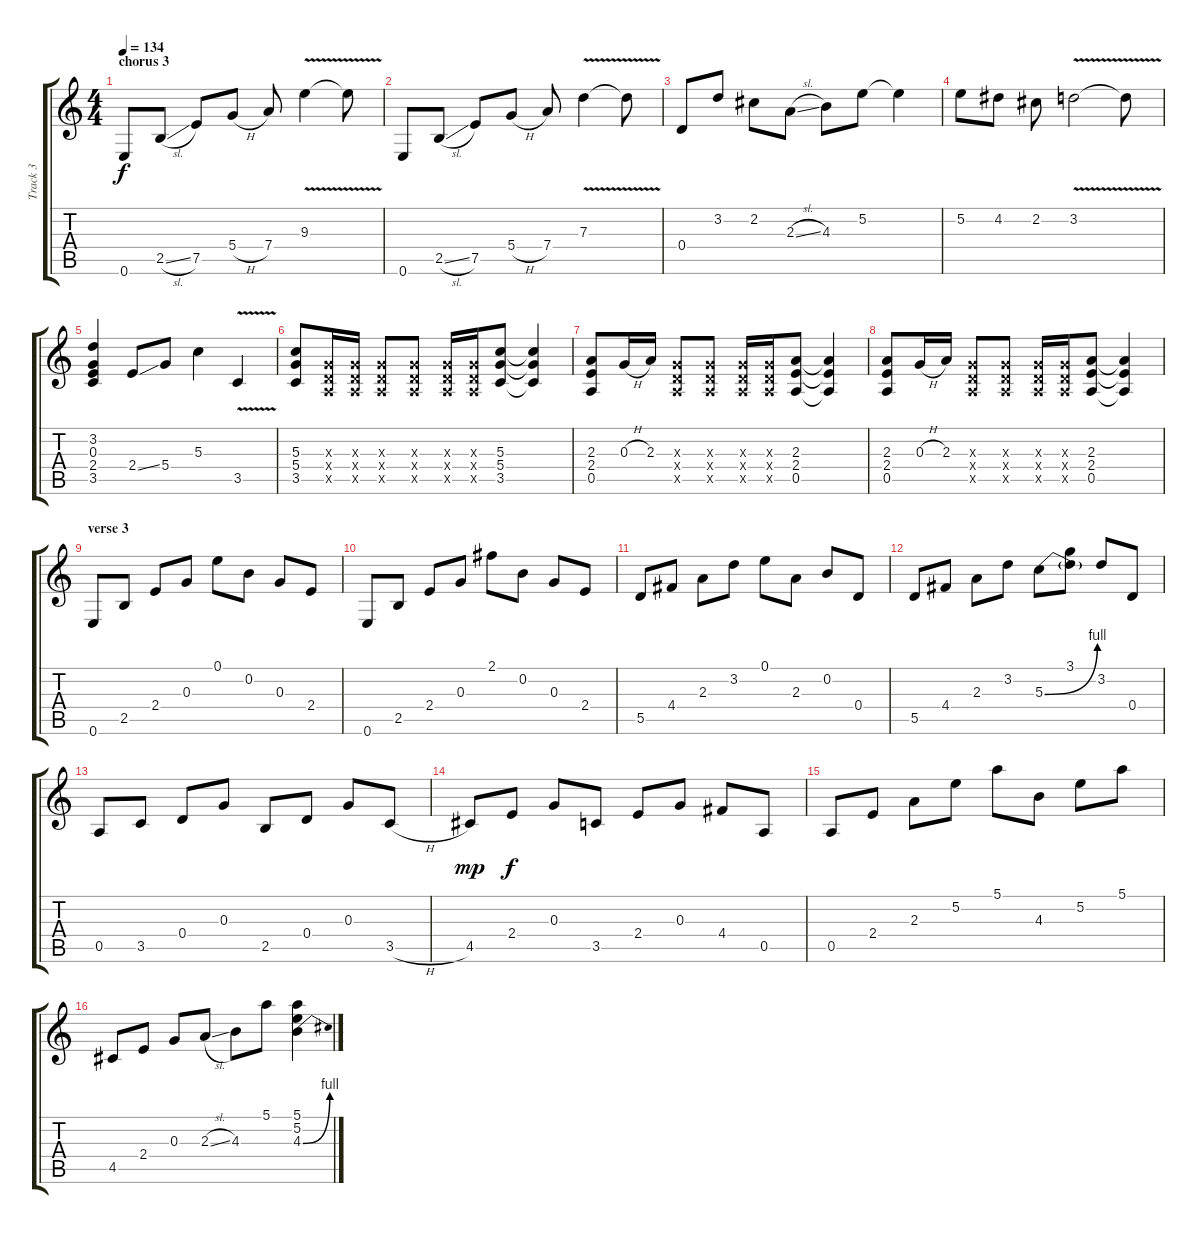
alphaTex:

\track ("Track 3" "Track 3") {instrument overdrivenguitar}
\staff {score tabs}
\tuning (E4 B3 G3 D3 A2 E2) {hide}
\ts (4 4)
\section ("" "chorus 3")
\tempo 134
\clef g2
\ks c
0.6.8{dy f} 2.5{sl}.8 7.5.8 5.4{h}.8 7.4.8 9.3{v}.4 9.3{t}.8 |
0.6.8 2.5{sl}.8 7.5.8 5.4{h}.8 7.4.8 7.3{v}.4 7.3{t}.8 |
0.4.8 3.2.8 2.2.8 2.3{sl}.8 4.3.8 5.2.8 5.2{t}.4 |
5.2.8 4.2.8 2.2.8 3.2{v}.2 3.2{t}.8 |
(3.2 0.3 2.4 3.5).4 2.4{ss}.8 5.4.8 5.3.4 3.5{v}.4 |
(5.3 5.4 3.5).8 (0.3{x} 0.4{x} 0.5{x}).16 (0.3{x} 0.4{x} 0.5{x}).16 (0.3{x} 0.4{x} 0.5{x}).8 (0.3{x} 0.4{x} 0.5{x}).8 (0.3{x} 0.4{x} 0.5{x}).16 (0.3{x} 0.4{x} 0.5{x}).16 (5.3 5.4 3.5).8 (5.3{t} 5.4{t} 3.5{t}).4 |
(2.3 2.4 0.5).8 0.3{h}.16 2.3.16 (0.3{x} 0.4{x} 0.5{x}).8 (0.3{x} 0.4{x} 0.5{x}).8 (0.3{x} 0.4{x} 0.5{x}).16 (0.3{x} 0.4{x} 0.5{x}).16 (2.3 2.4 0.5).8 (2.3{t} 2.4{t} 0.5{t}).4 |
(2.3 2.4 0.5).8 0.3{h}.16 2.3.16 (0.3{x} 0.4{x} 0.5{x}).8 (0.3{x} 0.4{x} 0.5{x}).8 (0.3{x} 0.4{x} 0.5{x}).16 (0.3{x} 0.4{x} 0.5{x}).16 (2.3 2.4 0.5).8 (2.3{t} 2.4{t} 0.5{t}).4 |
\section ("" "verse 3")
0.6.8 2.5.8 2.4.8 0.3.8 0.1.8 0.2.8 0.3.8 2.4.8 |
0.6.8 2.5.8 2.4.8 0.3.8 2.1.8 0.2.8 0.3.8 2.4.8 |
5.5.8 4.4.8 2.3.8 3.2.8 0.1.8 2.3.8 0.2.8 0.4.8 |
5.5.8 4.4.8 2.3.8 3.2.8 5.3{be (bend 0 0 60 4)}.8 (3.1 5.3{t}).8 3.2.8 0.4.8 |
0.5.8 3.5.8 0.4.8 0.3.8 2.5.8 0.4.8 0.3.8 3.5{h}.8 |
4.5.8{dy mp} 2.4.8{dy f} 0.3.8 3.5.8 2.4.8 0.3.8 4.4.8 0.5.8 |
0.5.8 2.4.8 2.3.8 5.2.8 5.1.8 4.3.8 5.2.8 5.1.8 |
4.5.8 2.4.8 0.3.8 2.3{sl}.8 4.3.8 5.1.8 (5.1 5.2 4.3{be (bend 0 0 60 4)}).4
